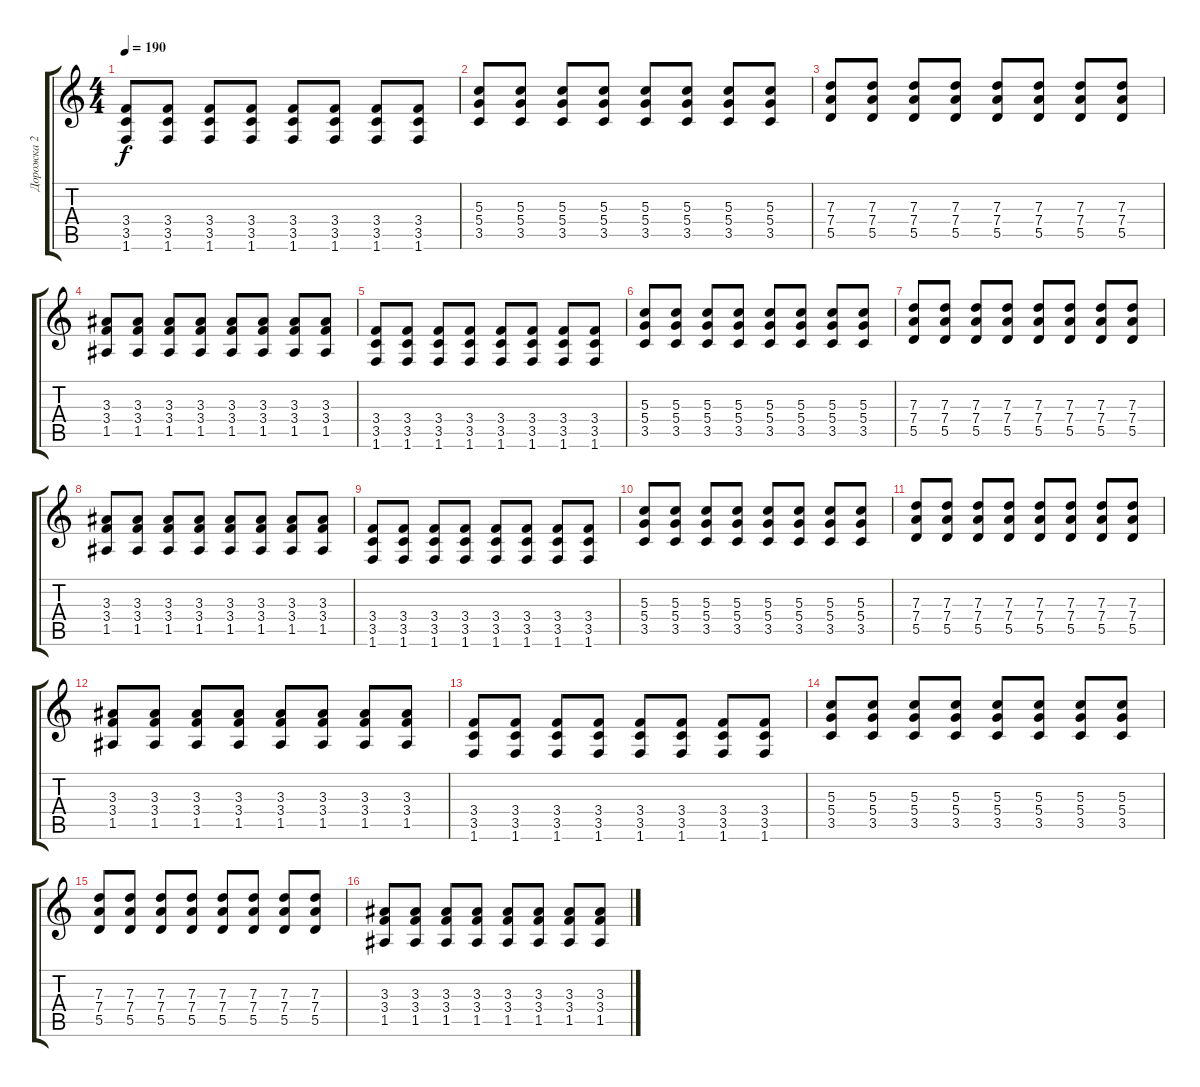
\track ("Дорожка 2" "Дорожка 2") {instrument overdrivenguitar}
\staff {score tabs}
\tuning (E4 B3 G3 D3 A2 E2) {hide}
\ts (4 4)
\tempo 190
\clef g2
\ks c
(3.4 3.5 1.6).8{dy f} (3.4 3.5 1.6).8 (3.4 3.5 1.6).8 (3.4 3.5 1.6).8 (3.4 3.5 1.6).8 (3.4 3.5 1.6).8 (3.4 3.5 1.6).8 (3.4 3.5 1.6).8 |
(5.3 5.4 3.5).8 (5.3 5.4 3.5).8 (5.3 5.4 3.5).8 (5.3 5.4 3.5).8 (5.3 5.4 3.5).8 (5.3 5.4 3.5).8 (5.3 5.4 3.5).8 (5.3 5.4 3.5).8 |
(7.3 7.4 5.5).8 (7.3 7.4 5.5).8 (7.3 7.4 5.5).8 (7.3 7.4 5.5).8 (7.3 7.4 5.5).8 (7.3 7.4 5.5).8 (7.3 7.4 5.5).8 (7.3 7.4 5.5).8 |
(3.3 3.4 1.5).8 (3.3 3.4 1.5).8 (3.3 3.4 1.5).8 (3.3 3.4 1.5).8 (3.3 3.4 1.5).8 (3.3 3.4 1.5).8 (3.3 3.4 1.5).8 (3.3 3.4 1.5).8 |
(3.4 3.5 1.6).8 (3.4 3.5 1.6).8 (3.4 3.5 1.6).8 (3.4 3.5 1.6).8 (3.4 3.5 1.6).8 (3.4 3.5 1.6).8 (3.4 3.5 1.6).8 (3.4 3.5 1.6).8 |
(5.3 5.4 3.5).8 (5.3 5.4 3.5).8 (5.3 5.4 3.5).8 (5.3 5.4 3.5).8 (5.3 5.4 3.5).8 (5.3 5.4 3.5).8 (5.3 5.4 3.5).8 (5.3 5.4 3.5).8 |
(7.3 7.4 5.5).8 (7.3 7.4 5.5).8 (7.3 7.4 5.5).8 (7.3 7.4 5.5).8 (7.3 7.4 5.5).8 (7.3 7.4 5.5).8 (7.3 7.4 5.5).8 (7.3 7.4 5.5).8 |
(3.3 3.4 1.5).8 (3.3 3.4 1.5).8 (3.3 3.4 1.5).8 (3.3 3.4 1.5).8 (3.3 3.4 1.5).8 (3.3 3.4 1.5).8 (3.3 3.4 1.5).8 (3.3 3.4 1.5).8 |
(3.4 3.5 1.6).8 (3.4 3.5 1.6).8 (3.4 3.5 1.6).8 (3.4 3.5 1.6).8 (3.4 3.5 1.6).8 (3.4 3.5 1.6).8 (3.4 3.5 1.6).8 (3.4 3.5 1.6).8 |
(5.3 5.4 3.5).8 (5.3 5.4 3.5).8 (5.3 5.4 3.5).8 (5.3 5.4 3.5).8 (5.3 5.4 3.5).8 (5.3 5.4 3.5).8 (5.3 5.4 3.5).8 (5.3 5.4 3.5).8 |
(7.3 7.4 5.5).8 (7.3 7.4 5.5).8 (7.3 7.4 5.5).8 (7.3 7.4 5.5).8 (7.3 7.4 5.5).8 (7.3 7.4 5.5).8 (7.3 7.4 5.5).8 (7.3 7.4 5.5).8 |
(3.3 3.4 1.5).8 (3.3 3.4 1.5).8 (3.3 3.4 1.5).8 (3.3 3.4 1.5).8 (3.3 3.4 1.5).8 (3.3 3.4 1.5).8 (3.3 3.4 1.5).8 (3.3 3.4 1.5).8 |
(3.4 3.5 1.6).8 (3.4 3.5 1.6).8 (3.4 3.5 1.6).8 (3.4 3.5 1.6).8 (3.4 3.5 1.6).8 (3.4 3.5 1.6).8 (3.4 3.5 1.6).8 (3.4 3.5 1.6).8 |
(5.3 5.4 3.5).8 (5.3 5.4 3.5).8 (5.3 5.4 3.5).8 (5.3 5.4 3.5).8 (5.3 5.4 3.5).8 (5.3 5.4 3.5).8 (5.3 5.4 3.5).8 (5.3 5.4 3.5).8 |
(7.3 7.4 5.5).8 (7.3 7.4 5.5).8 (7.3 7.4 5.5).8 (7.3 7.4 5.5).8 (7.3 7.4 5.5).8 (7.3 7.4 5.5).8 (7.3 7.4 5.5).8 (7.3 7.4 5.5).8 |
(3.3 3.4 1.5).8 (3.3 3.4 1.5).8 (3.3 3.4 1.5).8 (3.3 3.4 1.5).8 (3.3 3.4 1.5).8 (3.3 3.4 1.5).8 (3.3 3.4 1.5).8 (3.3 3.4 1.5).8
